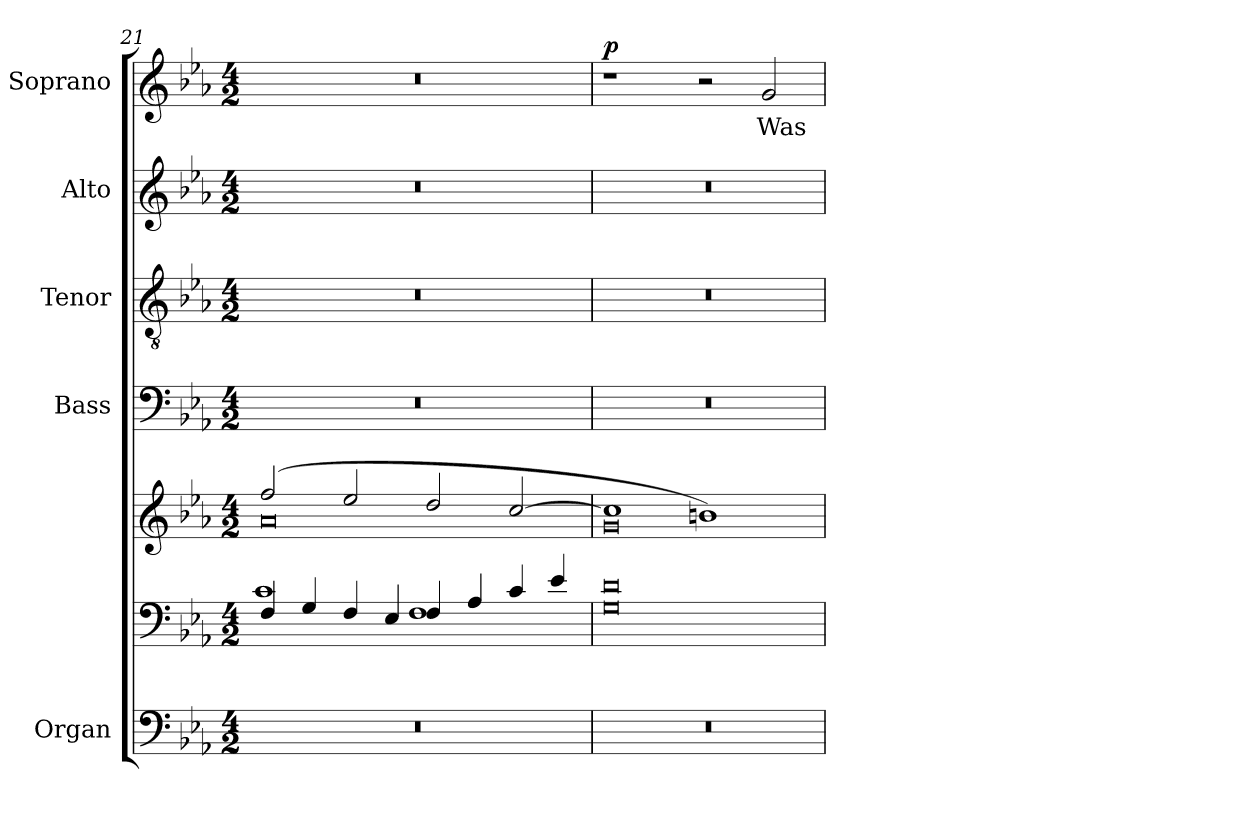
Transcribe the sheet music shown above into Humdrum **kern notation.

**kern	**kern	**kern	**kern	**kern	**kern	**kern	**text	**dynam
*part5	*part5	*part5	*part4	*part3	*part2	*part1	*part1	*part1
*staff7	*staff6	*staff5	*staff4	*staff3	*staff2	*staff1	*staff1	*staff1
*I"Organ	*	*	*I"Bass	*I"Tenor	*I"Alto	*I"Soprano	*	*
*	*	*	*	*	*	*I'Pno	*	*
!!LO:PB:g=z
*clefF4	*clefF4	*clefG2	*clefF4	*clefGv2	*clefG2	*clefG2	*	*
*k[b-e-a-]	*k[b-e-a-]	*k[b-e-a-]	*k[b-e-a-]	*k[b-e-a-]	*k[b-e-a-]	*k[b-e-a-]	*	*
*E-:	*E-:	*E-:	*E-:	*E-:	*E-:	*E-:	*	*
*M4/2	*M4/2	*M4/2	*M4/2	*M4/2	*M4/2	*M4/2	*	*
=21	=21	=21	=21	=21	=21	=21	=21	=21
*	*^	*^	*	*	*	*	*	*
0r	4F/	1c	(>2ff/	0a-	0r	0r	0r	0r	.	.
.	4G/	.	.	.	.	.	.	.	.	.
.	4F/	.	2ee-/	.	.	.	.	.	.	.
.	4E-/	.	.	.	.	.	.	.	.	.
.	4F/	1F	2dd/	.	.	.	.	.	.	.
.	4A-/	.	.	.	.	.	.	.	.	.
.	4c/	.	[2cc/	.	.	.	.	.	.	.
.	4e-/	.	.	.	.	.	.	.	.	.
=22	=22	=22	=22	=22	=22	=22	=22	=22	=22	=22
!	!	!	!	!	!	!	!	!	!	!LO:DY:b
0r	0d	0G	1cc]	0g	0r	0r	0r	1r	.	p
.	.	.	1bn)	.	.	.	.	2r	.	.
!	!	!	!	!	!	!	!	!	!LO:LY:b	!
.	.	.	.	.	.	.	.	2g/	Was	.
*	*v	*v	*	*	*	*	*	*	*	*
*	*	*v	*v	*	*	*	*	*	*
=	=	=	=	=	=	=	=	=
*-	*-	*-	*-	*-	*-	*-	*-	*-
